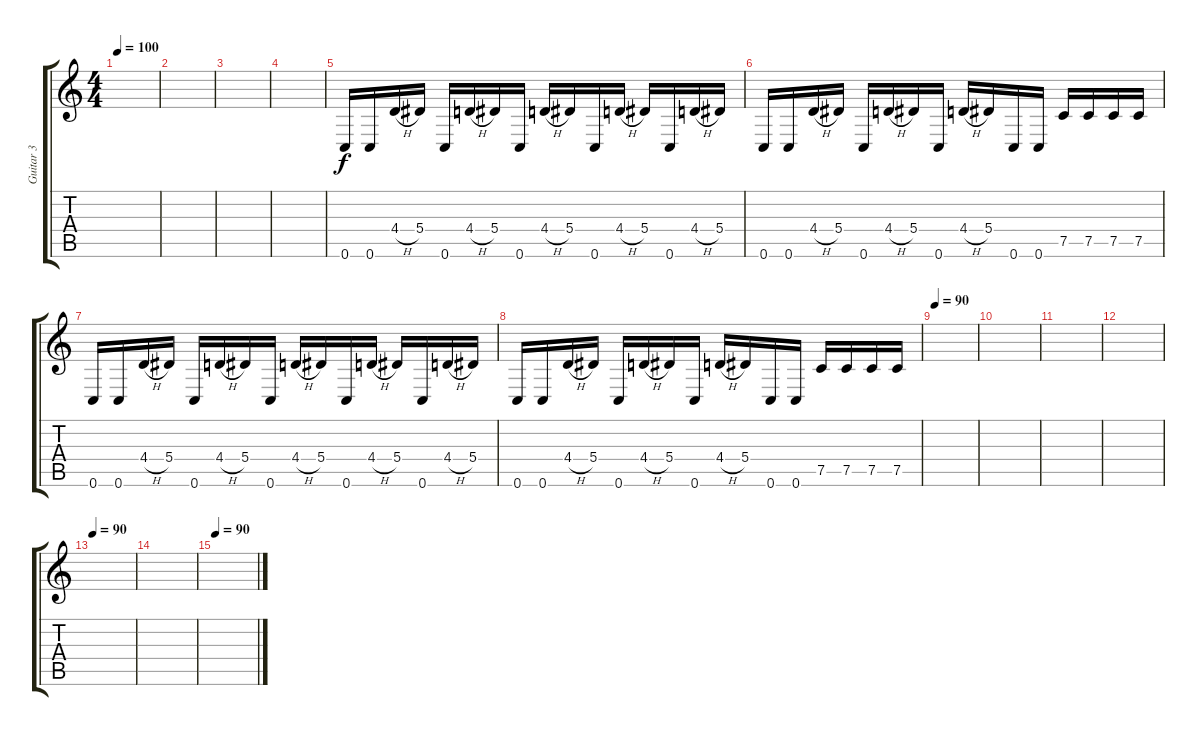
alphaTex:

\track ("Guitar 3" "Guitar 3") {instrument overdrivenguitar}
\staff {score tabs}
\tuning (C4 G3 Eb3 Bb2 F2 C2) {hide}
\ts (4 4)
\tempo 100
\tempo 140
\tempo 100
\clef g2
\ks c
|
|
|
|
0.6.16 0.6.16 4.4{h}.16 5.4.16 0.6.16 4.4{h}.16 5.4.16 0.6.16 4.4{h}.16 5.4.16 0.6.16 4.4{h}.16 5.4.16 0.6.16 4.4{h}.16 5.4.16 |
0.6.16 0.6.16 4.4{h}.16 5.4.16 0.6.16 4.4{h}.16 5.4.16 0.6.16 4.4{h}.16 5.4.16 0.6.16 0.6.16 7.5.16 7.5.16 7.5.16 7.5.16 |
0.6.16 0.6.16 4.4{h}.16 5.4.16 0.6.16 4.4{h}.16 5.4.16 0.6.16 4.4{h}.16 5.4.16 0.6.16 4.4{h}.16 5.4.16 0.6.16 4.4{h}.16 5.4.16 |
0.6.16 0.6.16 4.4{h}.16 5.4.16 0.6.16 4.4{h}.16 5.4.16 0.6.16 4.4{h}.16 5.4.16 0.6.16 0.6.16 7.5.16 7.5.16 7.5.16 7.5.16 |
\tempo 90
|
|
|
|
\tempo 90
|
|
\tempo 90
